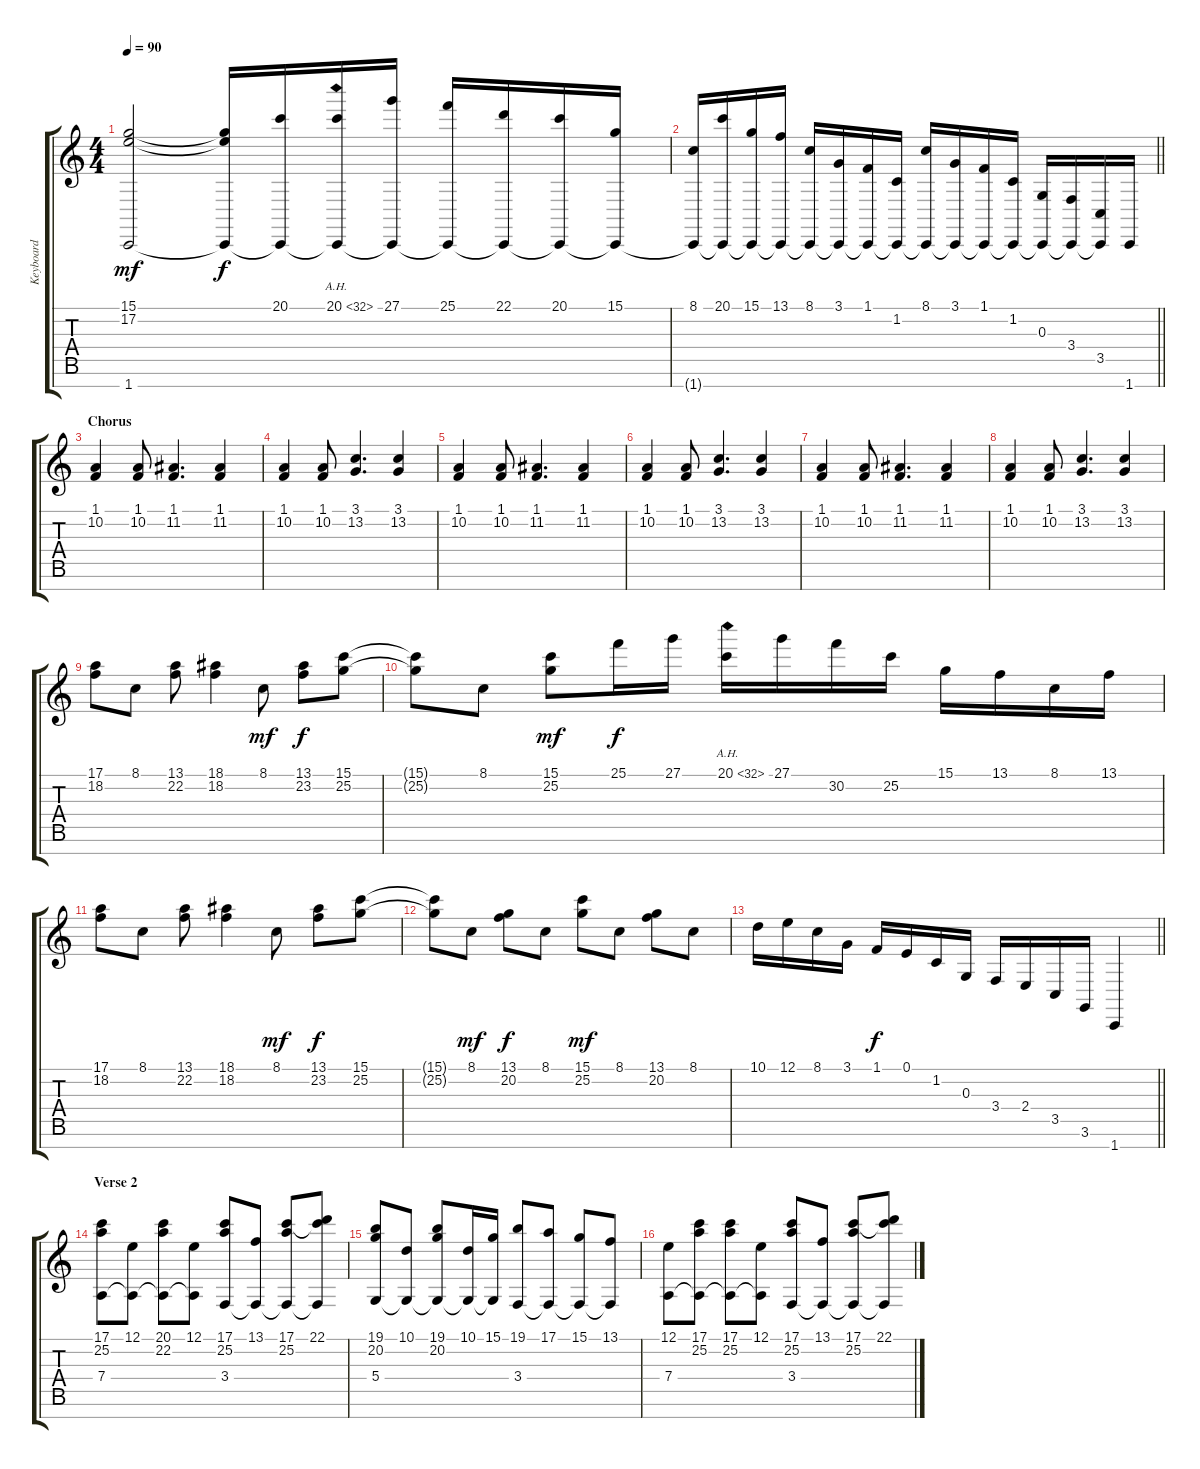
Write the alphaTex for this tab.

\track ("Keyboard" "Keyboard") {instrument acousticgrandpiano}
\staff {score tabs}
\tuning (E4 B3 G3 D3 A2 E2 B1) {hide}
\ts (4 4)
\tempo 90
\clef g2
\ks c
(15.1 17.2 1.7).2{dy mf} (15.1{t} 17.2{t} 1.7{t}).16{dy f} (20.1 1.7{t}).16 (20.1{ah 12} 1.7{t}).16 (27.1 1.7{t}).16 (25.1 1.7{t}).16 (22.1 1.7{t}).16 (20.1 1.7{t}).16 (15.1 1.7{t}).16 |
\barLineRight lightlight
(8.1 1.7{t}).16 (20.1 1.7{t}).16 (15.1 1.7{t}).16 (13.1 1.7{t}).16 (8.1 1.7{t}).16 (3.1 1.7{t}).16 (1.1 1.7{t}).16 (1.2 1.7{t}).16 (8.1 1.7{t}).16 (3.1 1.7{t}).16 (1.1 1.7{t}).16 (1.2 1.7{t}).16 (0.3 1.7{t}).16 (3.4 1.7{t}).16 (3.5 1.7{t}).16 1.7.16 |
\section ("" "Chorus")
(1.1 10.2).4 (1.1 10.2).8 (1.1 11.2).4{d} (1.1 11.2).4 |
(1.1 10.2).4 (1.1 10.2).8 (3.1 13.2).4{d} (3.1 13.2).4 |
(1.1 10.2).4 (1.1 10.2).8 (1.1 11.2).4{d} (1.1 11.2).4 |
(1.1 10.2).4 (1.1 10.2).8 (3.1 13.2).4{d} (3.1 13.2).4 |
(1.1 10.2).4 (1.1 10.2).8 (1.1 11.2).4{d} (1.1 11.2).4 |
(1.1 10.2).4 (1.1 10.2).8 (3.1 13.2).4{d} (3.1 13.2).4 |
(17.1 18.2).8 8.1.8 (13.1 22.2).8 (18.1 18.2).4 8.1.8{dy mf} (13.1 23.2).8{dy f} (15.1 25.2).8 |
(15.1{t} 25.2{t}).8 8.1.8 (15.1 25.2).8{dy mf} 25.1.16{dy f} 27.1.16 20.1{ah 12}.16 27.1.16 30.2.16 25.2.16 15.1.16 13.1.16 8.1.16 13.1.16 |
(17.1 18.2).8 8.1.8 (13.1 22.2).8 (18.1 18.2).4 8.1.8{dy mf} (13.1 23.2).8{dy f} (15.1 25.2).8 |
(15.1{t} 25.2{t}).8 8.1.8{dy mf} (13.1 20.2).8{dy f} 8.1.8 (15.1 25.2).8{dy mf} 8.1.8 (13.1 20.2).8 8.1.8 |
\barLineRight lightlight
10.1.16 12.1.16 8.1.16 3.1.16 1.1.16{dy f} 0.1.16 1.2.16 0.3.16 3.4.16 2.4.16 3.5.16 3.6.16 1.7.4 |
\section ("" "Verse 2")
(17.1 25.2 7.4).8 (12.1 7.4{t}).8 (20.1 22.2 7.4{t}).8 (12.1 7.4{t}).8 (17.1 25.2 3.4).8 (13.1 3.4{t}).8 (17.1 25.2 3.4{t}).8 (22.1 25.2{t} 3.4{t}).8 |
(19.1 20.2 5.4).8 (10.1 5.4{t}).8 (19.1 20.2 5.4{t}).8 (10.1 5.4{t}).16 (15.1 5.4{t}).16 (19.1 3.4).8 (17.1 3.4{t}).8 (15.1 3.4{t}).8 (13.1 3.4{t}).8 |
(12.1 7.4).8 (17.1 25.2 7.4{t}).8 (17.1 25.2 7.4{t}).8 (12.1 7.4{t}).8 (17.1 25.2 3.4).8 (13.1 3.4{t}).8 (17.1 25.2 3.4{t}).8 (22.1 25.2{t} 3.4{t}).8
